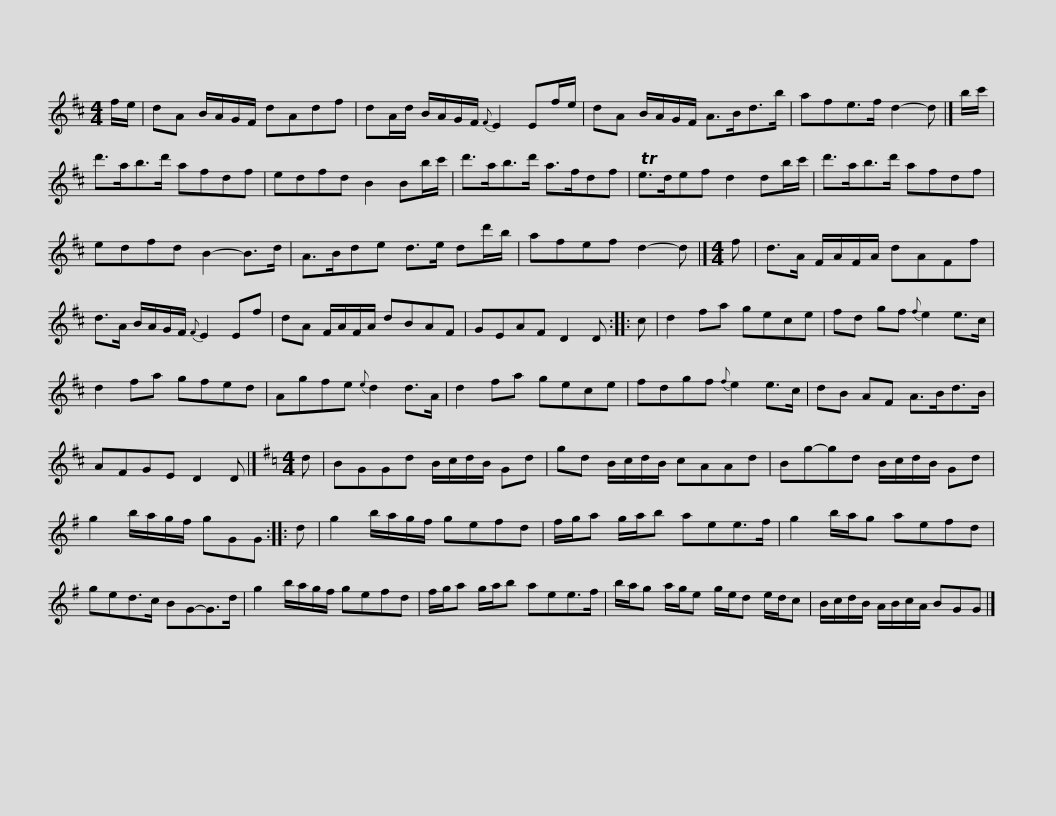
X:1
L:1/8
M:4/4
I:linebreak $
K:D
V:1 treble
V:1
 f/e/ | dA B/A/G/F/ dAdf | dA/d/ B/A/G/F/{F} E2 Ef/e/ | dA B/A/G/F/ A>Bd>b | afe>f d2- d |] %5
 b/c'/ |$ d'>ab>d' afdf | edfd B2 Bb/c'/ | d'>ab>d' a>fdf | Te>def d2 db/c'/ |$ %10
 d'>ab>d' afdf | edfd B2- B>d | A>Bde d>e dd'/b/ | afef d2- d |][M:4/4] f |$ %15
 d>A F/A/F/A/ dAFf | d>A B/A/G/F/{F} E2 Ef | dA F/A/F/A/ dBAF | GEAF D2 D :: c |$ %20
 d2 fa gece | fd gf{f} e2 e>c | d2 fa gfed | Agfe{e} d2 d>A | d2 fa gece |$ %25
 fdgf{f} e2 e>c | dB AF A>Bd>B | AFGE D2 D |][K:G][M:4/4] d | BGGd B/c/d/B/ Gd |$ %30
 gd B/c/d/B/ cAAd | Bg-gd B/c/d/B/ Gd | g2 b/a/g/f/ gGG :: d | g2 b/a/g/f/ gefd |$ %35
 f/g/a g/a/b aee>f | g2 b/a/g aefd | ged>c BG-G>d | g2 b/a/g/f/ gefd |$ f/g/a g/a/b aee>f | %40
 b/a/g a/g/e g/e/d e/d/c | B/c/d/B/ A/B/c/A/ BGG |] %42
